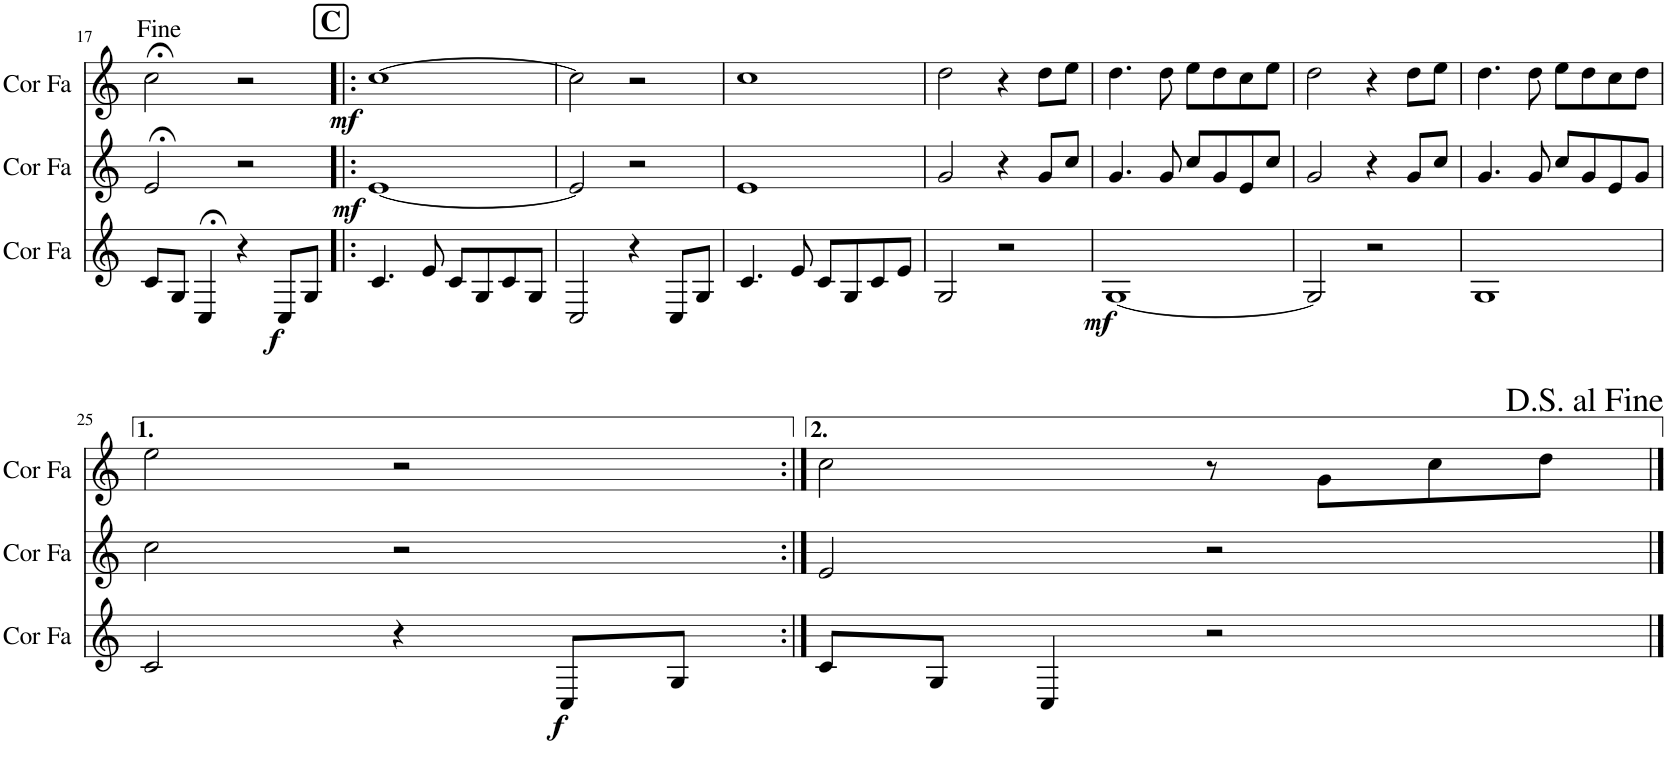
**kern	**dynam	**kern	**dynam	**kern	**dynam
*part3	*part3	*part2	*part2	*part1	*part1
*staff3	*staff3	*staff2	*staff2	*staff1	*staff1
*I"Cor en Fa	*	*I"Cor en Fa	*	*I"Cor en Fa	*
*I'Cor Fa	*	*I'Cor Fa	*	*I'Cor Fa	*
!!LO:PB:g=z
*clefG2	*	*clefG2	*	*clefG2	*
*Trd4c7	*	*Trd4c7	*	*Trd4c7	*
*k[]	*	*k[]	*	*k[]	*
*M4/4	*	*M4/4	*	*M4/4	*
=17	=17	=17	=17	=17	=17
*	*	*	*	*^	*
8c/L	.	2e;</	.	2cc;<\	2.ryy	.
8G/J	.	.	.	.	.	.
4C;</	.	.	.	.	.	.
!	!	!	!LO:DY:b	!	!	!
4r	.	2r	mf	2r	.	.
!	!LO:DY:b	!	!	!	!	!LO:DY:b
8C/L	f	.	.	.	4ryy	mf
8G/J	.	.	.	.	.	.
*	*	*	*	*v	*v	*
!!LO:REH:place=s1:a:B:cj:fs=14:t=C
=18!|:	=18!|:	=18!|:	=18!|:	=18!|:	=18!|:
4.c/	.	[1e	.	[1cc	.
8e/	.	.	.	.	.
8c/L	.	.	.	.	.
8G/	.	.	.	.	.
8c/	.	.	.	.	.
8G/J	.	.	.	.	.
=19	=19	=19	=19	=19	=19
2C/	.	2e/]	.	2cc\]	.
4r	.	2r	.	2r	.
8C/L	.	.	.	.	.
8G/J	.	.	.	.	.
=20	=20	=20	=20	=20	=20
4.c/	.	1e	.	1cc	.
8e/	.	.	.	.	.
8c/L	.	.	.	.	.
8G/	.	.	.	.	.
8c/	.	.	.	.	.
8e/J	.	.	.	.	.
=21	=21	=21	=21	=21	=21
2G/	.	2g/	.	2dd\	.
2r	.	4r	.	4r	.
.	.	8g/L	.	8dd\L	.
.	.	8cc/J	.	8ee\J	.
=22	=22	=22	=22	=22	=22
!	!LO:DY:b	!	!	!	!
[1G	mf	4.g/	.	4.dd\	.
.	.	8g/	.	8dd\	.
.	.	8cc/L	.	8ee\L	.
.	.	8g/	.	8dd\	.
.	.	8e/	.	8cc\	.
.	.	8cc/J	.	8ee\J	.
=23	=23	=23	=23	=23	=23
2G/]	.	2g/	.	2dd\	.
2r	.	4r	.	4r	.
.	.	8g/L	.	8dd\L	.
.	.	8cc/J	.	8ee\J	.
=24	=24	=24	=24	=24	=24
1G	.	4.g/	.	4.dd\	.
.	.	8g/	.	8dd\	.
.	.	8cc/L	.	8ee\L	.
.	.	8g/	.	8dd\	.
.	.	8e/	.	8cc\	.
.	.	8g/J	.	8dd\J	.
!!LO:LB:g=z
=25	=25	=25	=25	=25	=25
2c/	.	2cc\	.	2ee\	.
4r	.	2r	.	2r	.
!	!LO:DY:b	!	!	!	!
8C/L	f	.	.	.	.
8G/J	.	.	.	.	.
=26:|!	=26:|!	=26:|!	=26:|!	=26:|!	=26:|!
8c/L	.	2e/	.	2cc\	.
8G/J	.	.	.	.	.
4C/	.	.	.	.	.
2r	.	2r	.	8r	.
.	.	.	.	8g\L	.
.	.	.	.	8cc\	.
.	.	.	.	8dd\J	.
==	==	==	==	==	==
*-	*-	*-	*-	*-	*-
